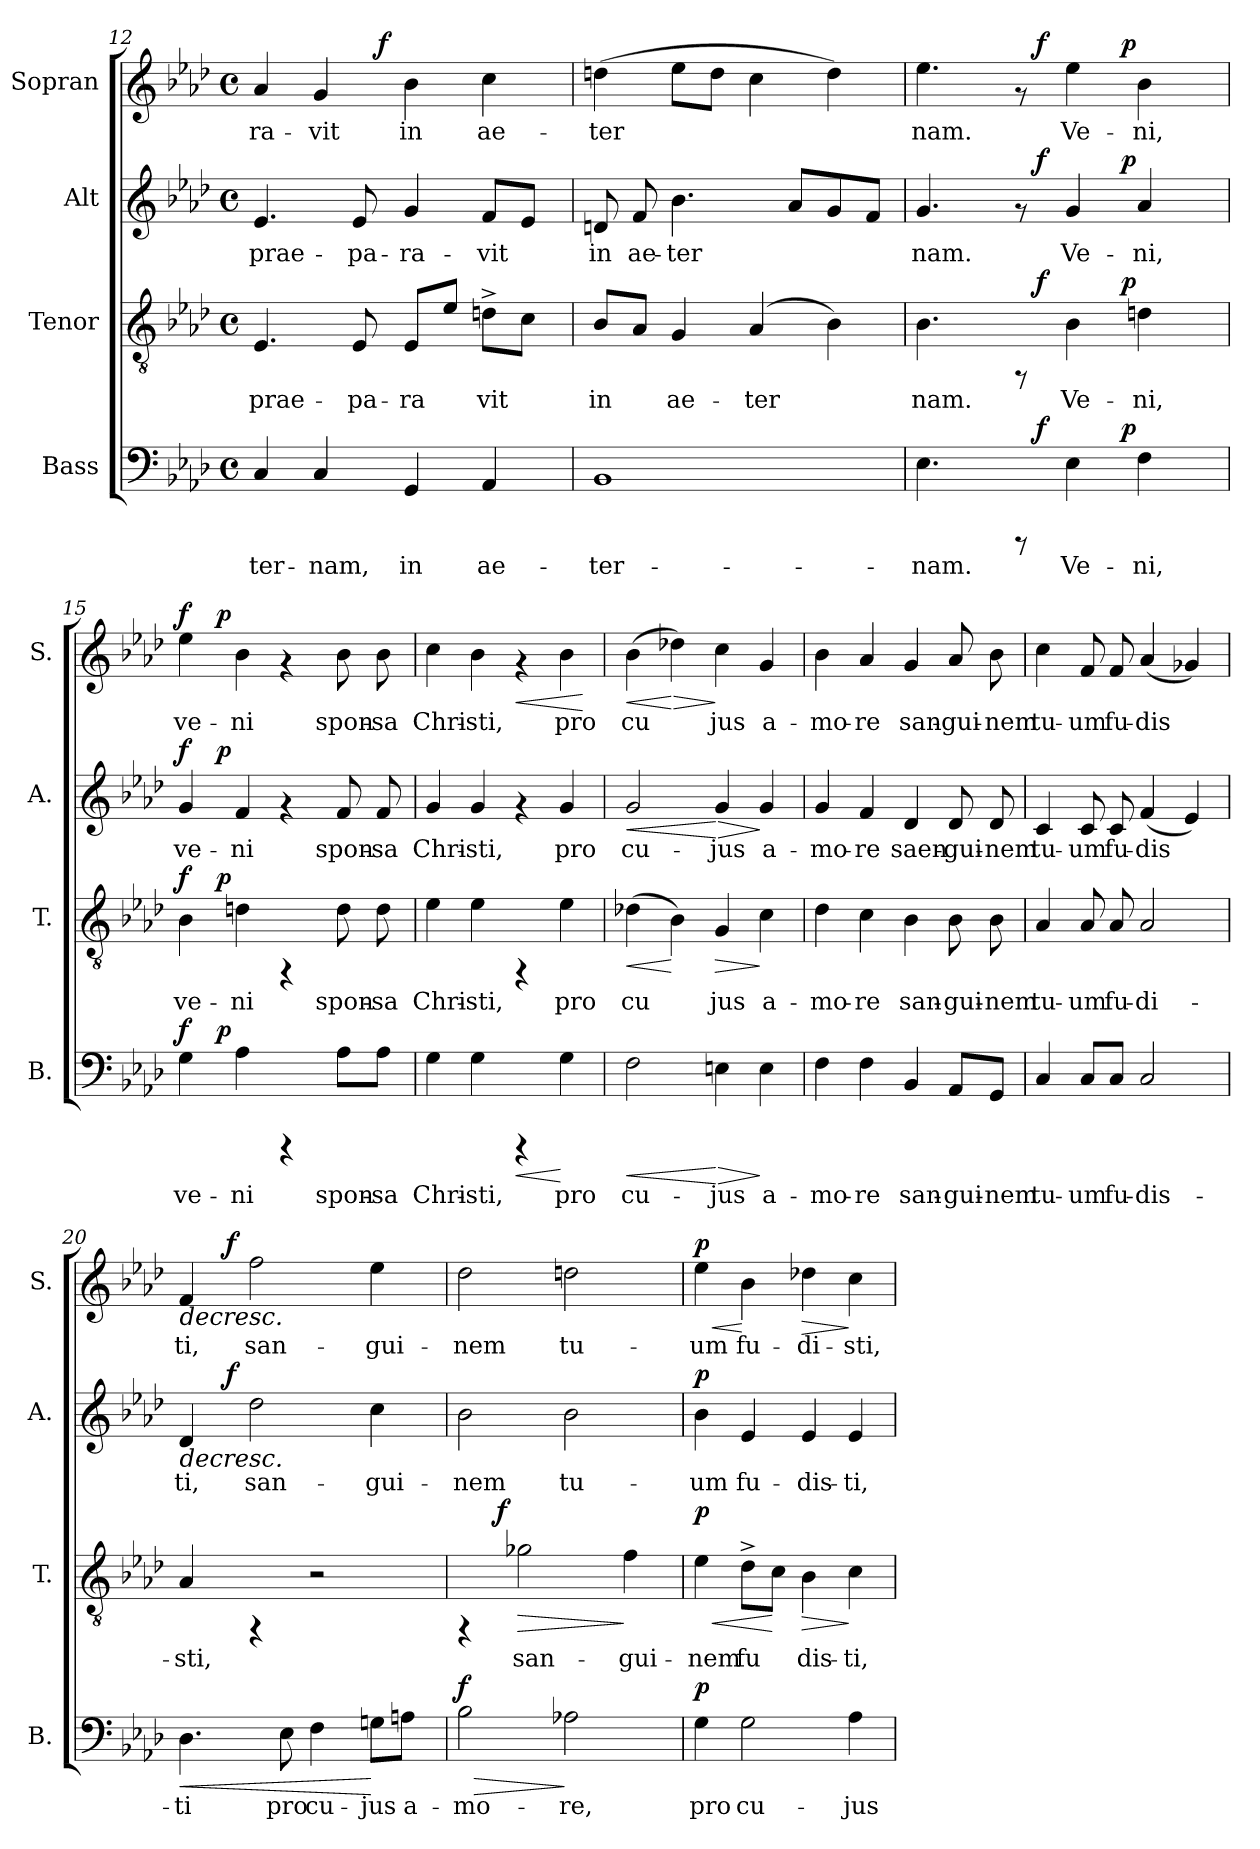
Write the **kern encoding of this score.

**kern	**text	**dynam	**kern	**text	**dynam	**kern	**text	**dynam	**kern	**text	**dynam
*part4	*part4	*part4	*part3	*part3	*part3	*part2	*part2	*part2	*part1	*part1	*part1
*staff4	*staff4	*staff4	*staff3	*staff3	*staff3	*staff2	*staff2	*staff2	*staff1	*staff1	*staff1
*I"Bass	*	*	*I"Tenor	*	*	*I"Alt	*	*	*I"Sopran	*	*
*I'B.	*	*	*I'T.	*	*	*I'A.	*	*	*I'S.	*	*
!!LO:LB:g=z
*clefF4	*	*	*clefGv2	*	*	*clefG2	*	*	*clefG2	*	*
*k[b-e-a-d-]	*	*	*k[b-e-a-d-]	*	*	*k[b-e-a-d-]	*	*	*k[b-e-a-d-]	*	*
*A-:	*	*	*A-:	*	*	*A-:	*	*	*A-:	*	*
*M4/4	*	*	*M4/4	*	*	*M4/4	*	*	*M4/4	*	*
*met(c)	*	*	*met(c)	*	*	*met(c)	*	*	*met(c)	*	*
=12	=12	=12	=12	=12	=12	=12	=12	=12	=12	=12	=12
!	!LO:LY:b:cj	!	!	!LO:LY:b:cj	!	!	!LO:LY:b:cj	!	!	!LO:LY:b:cj	!
*	*	*	*	*	*	*	*	*	*^	*	*
4C/	-ter-	.	4.E-/	prae-	.	4.e-/	prae-	.	4a-/	4..ryy	-ra-	.
!	!LO:LY:b:cj	!	!	!	!	!	!	!	!	!	!LO:LY:b:cj	!
4C/	-nam,	.	.	.	.	.	.	.	4g/	.	-vit	.
!	!	!	!	!LO:LY:b:cj	!	!	!LO:LY:b:cj	!	!	!	!	!
.	.	.	8E-/	-pa-	.	8e-/	-pa-	.	.	.	.	.
!	!	!	!	!	!	!	!	!	!	!	!	!LO:DY:a
.	.	.	.	.	.	.	.	.	.	2ryy	.	f
!	!LO:LY:b:cj	!	!	!LO:LY:b:cj	!	!	!LO:LY:b:cj	!	!	!	!LO:LY:b:cj	!
4GG/	in	.	8E-/L	-ra-	.	4g/	-ra-	.	4b-\	.	in	.
!	!	!	!	!LO:LY:b:cj	!	!	!	!	!	!	!	!
.	.	.	8e-/J	--	.	.	.	.	.	.	.	.
!	!LO:LY:b:cj	!	!	!LO:LY:b:cj	!	!	!LO:LY:b:cj	!	!	!	!LO:LY:b:cj	!
4AA-/	ae-	.	8dn^<\L	-vit	.	8f/L	-vit	.	4cc\	.	ae-	.
!	!	!	!	!LO:LY:b:cj	!	!	!LO:LY:b:cj	!	!	!	!	!
.	.	.	8c\J	.	.	8e-/J	.	.	.	.	.	.
.	.	.	.	.	.	.	.	.	.	16ryy	.	.
=13	=13	=13	=13	=13	=13	=13	=13	=13	=13	=13	=13	=13
!	!LO:LY:b:cj	!	!	!LO:LY:b:cj	!	!	!LO:LY:b:cj	!	!	!	!LO:LY:b:cj	!
*	*	*	*	*	*	*	*	*	*v	*v	*	*
1BB-	-ter-	.	8B-/L	in	.	8dn/	in	.	(>4ddn\	-ter-	.
!	!	!	!	!LO:LY:b:cj	!	!	!LO:LY:b:cj	!	!	!	!
.	.	.	8A-/J	.	.	8f/	ae-	.	.	.	.
!	!	!	!	!LO:LY:b:cj	!	!	!LO:LY:b:cj	!	!	!LO:LY:b:cj	!
.	.	.	4G/	ae-	.	4.b-\	-ter-	.	8ee-\L	--	.
!	!	!	!	!	!	!	!	!	!	!LO:LY:b:cj	!
.	.	.	.	.	.	.	.	.	8dd\J	--	.
!	!	!	!	!LO:LY:b:cj	!	!	!	!	!	!LO:LY:b:cj	!
.	.	.	(>4A-/	-ter-	.	.	.	.	4cc\	--	.
!	!	!	!	!	!	!	!LO:LY:b:cj	!	!	!	!
.	.	.	.	.	.	8a-/L	--	.	.	.	.
!	!	!	!	!LO:LY:b:cj	!	!	!LO:LY:b:cj	!	!	!LO:LY:b:cj	!
.	.	.	4B-\)	--	.	8g/	--	.	4dd\)	--	.
!	!	!	!	!	!	!	!LO:LY:b:cj	!	!	!	!
.	.	.	.	.	.	8f/J	--	.	.	.	.
=14	=14	=14	=14	=14	=14	=14	=14	=14	=14	=14	=14
!	!LO:LY:b:cj	!	!	!LO:LY:b:cj	!	!	!LO:LY:b:cj	!	!	!LO:LY:b:cj	!
*^	*	*	*^	*	*	*^	*	*	*^	*	*
*	*^	*	*	*	*^	*	*	*	*^	*	*	*	*^	*	*
4.E-\	4ryy	2ryy	-nam.	.	4.B-\	4ryy	2ryy	-nam.	.	4.g/	4ryy	2ryy	-nam.	.	4.ee-\	4ryy	2ryy	-nam.	.
.	8ryy	.	.	.	.	8ryy	.	.	.	.	8ryy	.	.	.	.	8ryy	.	.	.
8rCCC	32.ryy	.	.	.	8rFF	32.ryy	.	.	.	8rf	32.ryy	.	.	.	8rf	32.ryy	.	.	.
!	!	!	!	!LO:DY:a	!	!	!	!	!LO:DY:a	!	!	!	!	!LO:DY:a	!	!	!	!	!LO:DY:a
.	2ryy	.	.	f	.	2ryy	.	.	f	.	2ryy	.	.	f	.	2ryy	.	.	f
!	!	!	!LO:LY:b:cj	!	!	!	!	!LO:LY:b:cj	!	!	!	!	!LO:LY:b:cj	!	!	!	!	!LO:LY:b:cj	!
4E-\	.	8..ryy	Ve-	.	4B-\	.	8..ryy	Ve-	.	4g/	.	8..ryy	Ve-	.	4ee-\	.	8..ryy	Ve-	.
!	!	!	!	!LO:DY:a	!	!	!	!	!LO:DY:a	!	!	!	!	!LO:DY:a	!	!	!	!	!LO:DY:a
.	.	4ryy	.	p	.	.	4ryy	.	p	.	.	4ryy	.	p	.	.	4ryy	.	p
!	!	!	!LO:LY:b:cj	!	!	!	!	!LO:LY:b:cj	!	!	!	!	!LO:LY:b:cj	!	!	!	!	!LO:LY:b:cj	!
4F\	.	.	-ni,	.	4dn\	.	.	-ni,	.	4a-/	.	.	-ni,	.	4b-\	.	.	-ni,	.
.	16ryy	.	.	.	.	16ryy	.	.	.	.	16ryy	.	.	.	.	16ryy	.	.	.
.	.	32ryy	.	.	.	.	32ryy	.	.	.	.	32ryy	.	.	.	.	32ryy	.	.
.	64ryy	.	.	.	.	64ryy	.	.	.	.	64ryy	.	.	.	.	64ryy	.	.	.
=15	=15	=15	=15	=15	=15	=15	=15	=15	=15	=15	=15	=15	=15	=15	=15	=15	=15	=15	=15
!	!	!	!LO:LY:b:cj	!LO:DY:a	!	!	!	!LO:LY:b:cj	!LO:DY:a	!	!	!	!LO:LY:b:cj	!LO:DY:a	!	!	!	!LO:LY:b:cj	!LO:DY:a
*	*v	*v	*	*	*	*	*	*	*	*	*v	*v	*	*	*	*v	*v	*	*
*	*	*	*	*	*v	*v	*	*	*	*	*	*	*	*	*	*
4G\	8.ryy	ve-	f	4B-\	8.ryy	ve-	f	4g/	8.ryy	ve-	f	4ee-\	8.ryy	ve-	f
!	!	!	!LO:DY:a	!	!	!	!LO:DY:a	!	!	!	!LO:DY:a	!	!	!	!LO:DY:a
.	2ryy	.	p	.	2ryy	.	p	.	2ryy	.	p	.	2ryy	.	p
!	!	!LO:LY:b:cj	!	!	!	!LO:LY:b:cj	!	!	!	!LO:LY:b:cj	!	!	!	!LO:LY:b:cj	!
4A-\	.	-ni	.	4dn\	.	-ni	.	4f/	.	-ni	.	4b-\	.	-ni	.
4rCCC	.	.	.	4rFF	.	.	.	4rf	.	.	.	4rf	.	.	.
.	4ryy	.	.	.	4ryy	.	.	.	4ryy	.	.	.	4ryy	.	.
!	!	!LO:LY:b:cj	!	!	!	!LO:LY:b:cj	!	!	!	!LO:LY:b:cj	!	!	!	!LO:LY:b:cj	!
8A-\L	.	spon-	.	8d\	.	spon-	.	8f/	.	spon-	.	8b-\	.	spon-	.
!	!	!LO:LY:b:cj	!	!	!	!LO:LY:b:cj	!	!	!	!LO:LY:b:cj	!	!	!	!LO:LY:b:cj	!
8A-\J	.	-sa	.	8d\	.	-sa	.	8f/	.	-sa	.	8b-\	.	-sa	.
.	16ryy	.	.	.	16ryy	.	.	.	16ryy	.	.	.	16ryy	.	.
=16	=16	=16	=16	=16	=16	=16	=16	=16	=16	=16	=16	=16	=16	=16	=16
!	!	!LO:LY:b:cj	!	!	!	!LO:LY:b:cj	!	!	!	!LO:LY:b:cj	!	!	!	!LO:LY:b:cj	!
*v	*v	*	*	*	*	*	*	*v	*v	*	*	*v	*v	*	*
*	*	*	*v	*v	*	*	*	*	*	*	*	*
4G\	Chri-	.	4e-\	Chri-	.	4g/	Chri-	.	4cc\	Chri-	.
!	!LO:LY:b:cj	!	!	!LO:LY:b:cj	!	!	!LO:LY:b:cj	!	!	!LO:LY:b:cj	!
4G\	-sti,	.	4e-\	-sti,	.	4g/	-sti,	.	4b-\	-sti,	.
!	!	!LO:HP:b	!	!	!	!	!	!	!	!	!LO:HP:b
4rCCC	.	<	4rFF	.	.	4rf	.	.	4rf	.	<
!	!LO:LY:b:cj	!	!	!LO:LY:b:cj	!	!	!LO:LY:b:cj	!	!	!LO:LY:b:cj	!
4G\	pro	[	4e-\	pro	.	4g/	pro	.	4b-\	pro	.
.	.	.	.	.	.	.	.	.	.	.	[
!!LO:PB:g=z
=17	=17	=17	=17	=17	=17	=17	=17	=17	=17	=17	=17
!	!LO:LY:b:cj	!LO:HP:b	!	!LO:LY:b:cj	!LO:HP:b	!	!LO:LY:b:cj	!LO:HP:b	!	!LO:LY:b:cj	!LO:HP:b
2F\	cu-	<	(>4d-X\	cu-	<	2g/	cu-	<	(>4b-\	cu-	<
!	!	!	!	!LO:LY:b:cj	!	!	!	!	!	!LO:LY:b:cj	!LO:HP:n=1:b
.	.	.	4B-\)	--	[	.	.	.	4dd-X\)	--	[ >
!	!LO:LY:b:cj	!LO:HP:n=1:b	!	!LO:LY:b:cj	!LO:HP:b	!	!LO:LY:b:cj	!LO:HP:n=1:b	!	!LO:LY:b:cj	!
4En\	-jus	[ >	4G/	-jus	>	4g/	-jus	[ >	4cc\	-jus	]
!	!LO:LY:b:cj	!	!	!LO:LY:b:cj	!	!	!LO:LY:b:cj	!	!	!LO:LY:b:cj	!
4E\	a-	]	4c\	a-	]	4g/	a-	]	4g/	a-	.
=18	=18	=18	=18	=18	=18	=18	=18	=18	=18	=18	=18
!	!LO:LY:b:cj	!	!	!LO:LY:b:cj	!	!	!LO:LY:b:cj	!	!	!LO:LY:b:cj	!
4F\	-mo-	.	4d-\	-mo-	.	4g/	-mo-	.	4b-\	-mo-	.
!	!LO:LY:b:cj	!	!	!LO:LY:b:cj	!	!	!LO:LY:b:cj	!	!	!LO:LY:b:cj	!
4F\	-re	.	4c\	-re	.	4f/	-re	.	4a-/	-re	.
!	!LO:LY:b:cj	!	!	!LO:LY:b:cj	!	!	!LO:LY:b:cj	!	!	!LO:LY:b:cj	!
4BB-/	san-	.	4B-\	san-	.	4d-/	saen-	.	4g/	san-	.
!	!LO:LY:b:cj	!	!	!LO:LY:b:cj	!	!	!LO:LY:b:cj	!	!	!LO:LY:b:cj	!
8AA-/L	-gui-	.	8B-\	-gui-	.	8d-/	-gui-	.	8a-/	-gui-	.
!	!LO:LY:b:cj	!	!	!LO:LY:b:cj	!	!	!LO:LY:b:cj	!	!	!LO:LY:b:cj	!
8GG/J	-nem	.	8B-\	-nem	.	8d-/	-nem	.	8b-\	-nem	.
=19	=19	=19	=19	=19	=19	=19	=19	=19	=19	=19	=19
!	!LO:LY:b:cj	!	!	!LO:LY:b:cj	!	!	!LO:LY:b:cj	!	!	!LO:LY:b:cj	!
4C/	tu-	.	4A-/	tu-	.	4c/	tu-	.	4cc\	tu-	.
!	!LO:LY:b:cj	!	!	!LO:LY:b:cj	!	!	!LO:LY:b:cj	!	!	!LO:LY:b:cj	!
8C/L	-um	.	8A-/	-um	.	8c/	-um	.	8f/	-um	.
!	!LO:LY:b:cj	!	!	!LO:LY:b:cj	!	!	!LO:LY:b:cj	!	!	!LO:LY:b:cj	!
8C/J	fu-	.	8A-/	fu-	.	8c/	fu-	.	8f/	fu-	.
!	!LO:LY:b:cj	!	!	!LO:LY:b:cj	!	!	!LO:LY:b:cj	!	!	!LO:LY:b:cj	!
2C/	-dis-	.	2A-/	-di-	.	(<4f/	-dis-	.	(<4a-/	-dis-	.
!	!	!	!	!	!	!	!LO:LY:b:cj	!	!	!LO:LY:b:cj	!
.	.	.	.	.	.	4e-/)	--	.	4g-X/)	--	.
=20	=20	=20	=20	=20	=20	=20	=20	=20	=20	=20	=20
!	!LO:LY:b:cj	!LO:HP:b	!	!LO:LY:b:cj	!	!	!LO:LY:b:cj	!LO:HP:b	!	!LO:LY:b:cj	!LO:HP:b
*	*	*	*	*	*	*^	*	*	*^	*	*
4.D-\	-ti	<	4A-/	-sti,	.	4d-/	8ryy	-ti,	>	4f/	8ryy	-ti,	>
.	.	.	.	.	.	.	32.ryy	.	.	.	32.ryy	.	.
!	!	!	!	!	!	!	!	!	!LO:DY:a	!	!	!	!LO:DY:a
.	.	.	.	.	.	.	2ryy	.	f	.	2ryy	.	f
!	!	!	!	!	!	!	!	!LO:LY:b:cj	!	!	!	!LO:LY:b:cj	!
.	.	.	4rFF	.	.	2dd-\	.	san-	.	2ff\	.	san-	.
!	!LO:LY:b:cj	!	!	!	!	!	!	!	!	!	!	!	!
8E-\	pro	.	.	.	.	.	.	.	.	.	.	.	.
!	!LO:LY:b:cj	!	!	!	!	!	!	!	!	!	!	!	!
4F\	cu-	.	2r	.	.	.	.	.	.	.	.	.	.
.	.	.	.	.	.	.	4ryy	.	.	.	4ryy	.	.
!	!LO:LY:b:cj	!	!	!	!	!	!	!LO:LY:b:cj	!	!	!	!LO:LY:b:cj	!
8Gn\L	-jus	[	.	.	.	4cc\	.	-gui-	]	4ee-\	.	-gui-	]
!	!LO:LY:b:cj	!	!	!	!	!	!	!	!	!	!	!	!
8An\J	a-	.	.	.	.	.	.	.	.	.	.	.	.
.	.	.	.	.	.	.	16ryy	.	.	.	16ryy	.	.
.	.	.	.	.	.	.	64ryy	.	.	.	64ryy	.	.
=21	=21	=21	=21	=21	=21	=21	=21	=21	=21	=21	=21	=21	=21
!	!LO:LY:b:cj	!LO:HP:b	!	!	!	!	!	!LO:LY:b:cj	!	!	!	!LO:LY:b:cj	!
!	!	!LO:DY:n=1:a	!	!	!	!	!	!	!	!	!	!	!
*	*	*	*	*	*	*v	*v	*	*	*	*	*	*
*	*	*	*^	*	*	*	*	*	*v	*v	*	*
2B-\	-mo-	> f	4rFF	8.ryy	.	.	2b-\	-nem	.	2dd-\	-nem	.
!	!	!	!	!	!	!LO:DY:a	!	!	!	!	!	!
.	.	.	.	2ryy	.	f	.	.	.	.	.	.
!	!	!	!	!	!LO:LY:b:cj	!LO:HP:b	!	!	!	!	!	!
.	.	.	2g-X\	.	san-	>	.	.	.	.	.	.
!	!LO:LY:b:cj	!	!	!	!	!	!	!LO:LY:b:cj	!	!	!LO:LY:b:cj	!
2A-X\	-re,	]	.	.	.	.	2b-\	tu-	.	2ddn\	tu-	.
.	.	.	.	4ryy	.	.	.	.	.	.	.	.
!	!	!	!	!	!LO:LY:b:cj	!	!	!	!	!	!	!
.	.	.	4f\	.	-gui-	]	.	.	.	.	.	.
.	.	.	.	16ryy	.	.	.	.	.	.	.	.
!!LO:PB:g=z
=22	=22	=22	=22	=22	=22	=22	=22	=22	=22	=22	=22	=22
!	!LO:LY:b:cj	!LO:DY:a	!	!	!LO:LY:b:cj	!LO:HP:b	!	!LO:LY:b:cj	!	!	!LO:LY:b:cj	!LO:HP:b
!	!	!	!	!	!	!LO:DY:n=1:a	!	!	!LO:DY:a	!	!	!LO:DY:n=1:a
*	*	*	*v	*v	*	*	*	*	*	*	*	*
4G\	pro	p	4e-\	-nem	< p	4b-\	-um	p	4ee-\	-um	< p
!	!LO:LY:b:cj	!	!	!LO:LY:b:cj	!	!	!LO:LY:b:cj	!	!	!LO:LY:b:cj	!
2G\	cu-	.	8d-^<\L	fu-	.	4e-/	fu-	.	4b-\	fu-	[
!	!	!	!	!LO:LY:b:cj	!	!	!	!	!	!	!
.	.	.	8c\J	--	[	.	.	.	.	.	.
!	!	!	!	!LO:LY:b:cj	!LO:HP:b	!	!LO:LY:b:cj	!	!	!LO:LY:b:cj	!LO:HP:b
.	.	.	4B-\	-dis-	>	4e-/	-dis-	.	4dd-X\	-di-	>
!	!LO:LY:b:cj	!	!	!LO:LY:b:cj	!	!	!LO:LY:b:cj	!	!	!LO:LY:b:cj	!
4A-\	-jus	.	4c\	-ti,	]	4e-/	-ti,	.	4cc\	-sti,	]
=	=	=	=	=	=	=	=	=	=	=	=
*-	*-	*-	*-	*-	*-	*-	*-	*-	*-	*-	*-
